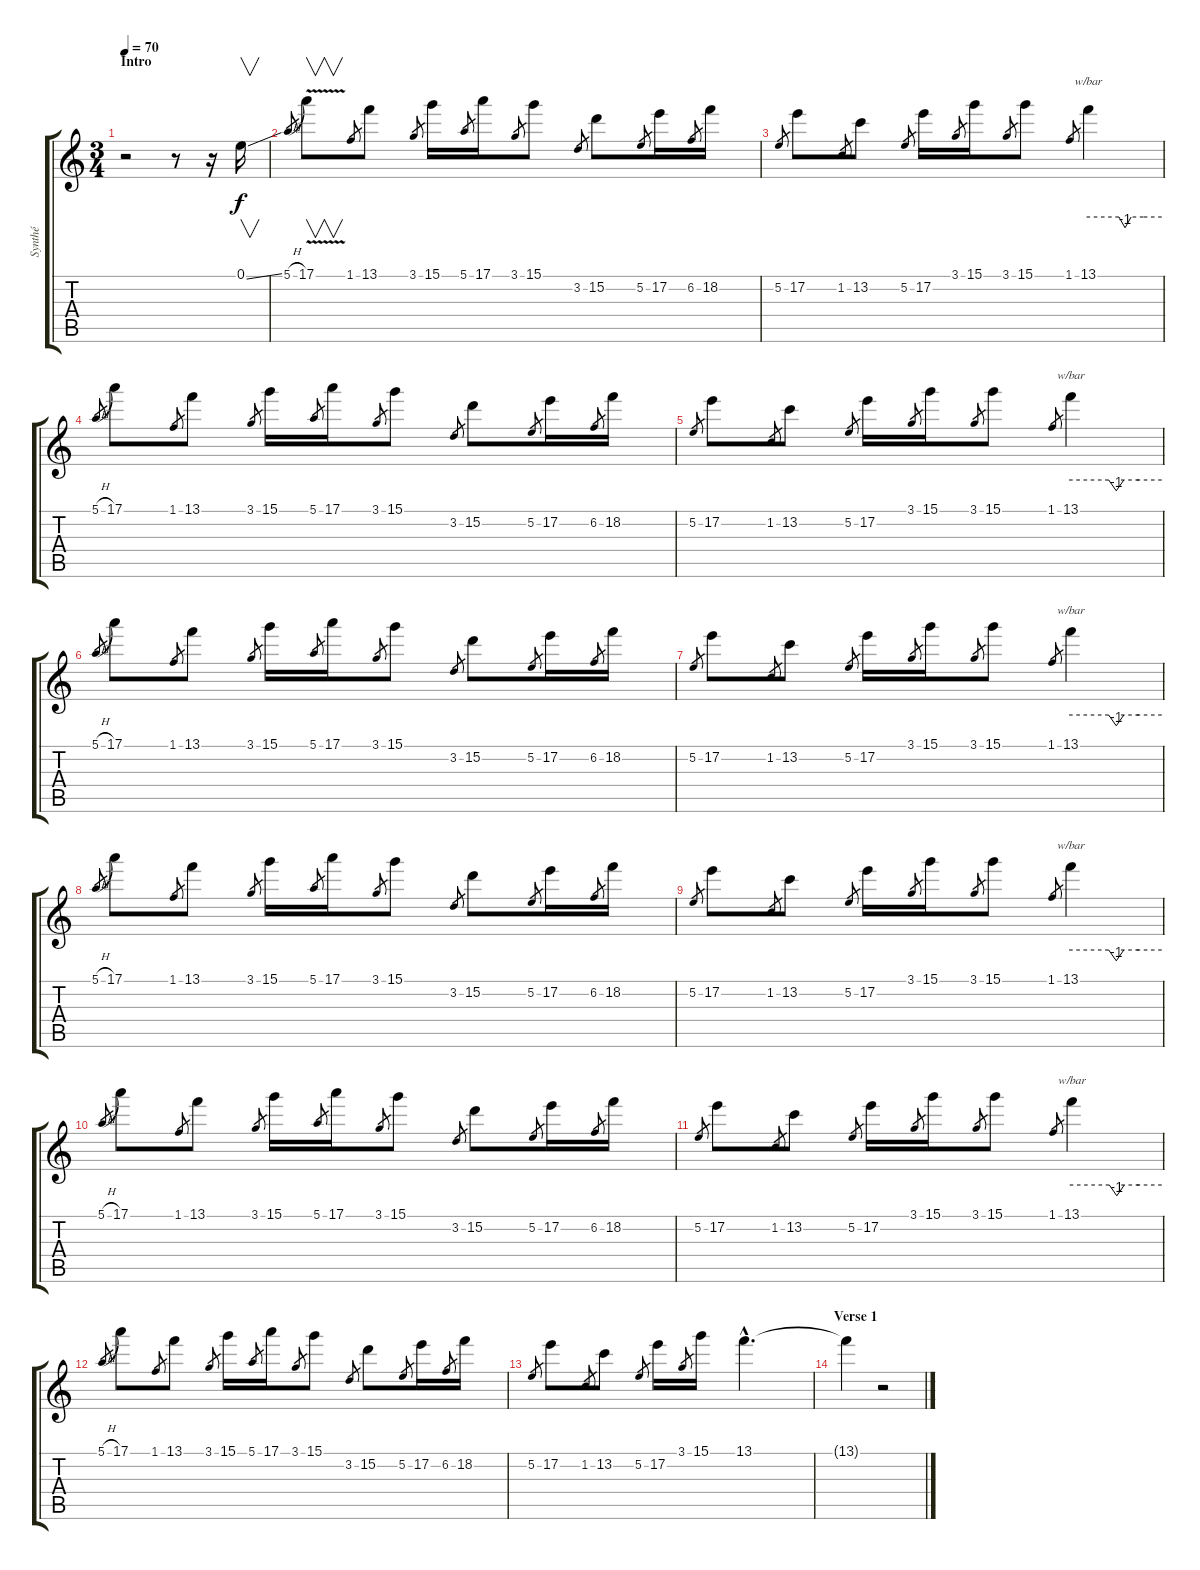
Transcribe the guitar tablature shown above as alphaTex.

\track ("Synthé" "Synthé") {instrument electricguitarmuted}
\staff {score tabs}
\tuning (E4 B3 G3 D3 A2 E2) {hide}
\ts (3 4)
\section ("" "Intro")
\tempo 70
\clef g2
\ks c
r.2{dy f instrument electricguitarmuted} r.8 r.16{volume 8} 0.1{ss}.16{v} |
5.1{h}.8{gr} 17.1{v}.8{v volume 12} 1.1.8{gr} 13.1.8 3.1.8{gr} 15.1.16 5.1.8{gr} 17.1.16 3.1.8{gr} 15.1.8 3.2.8{gr} 15.2.8 5.2.8{gr} 17.2.16 6.2.8{gr} 18.2.16 |
5.2.8{gr} 17.2.8 1.2.8{gr} 13.2.8 5.2.8{gr} 17.2.16 3.1.8{gr} 15.1.16 3.1.8{gr} 15.1.8 1.1.8{gr} 13.1.4{tbe (custom default 0 0 25 0 30 -4 35 0 45 0 60 0)} |
5.1{h}.8{gr} 17.1.8 1.1.8{gr} 13.1.8 3.1.8{gr} 15.1.16 5.1.8{gr} 17.1.16 3.1.8{gr} 15.1.8 3.2.8{gr} 15.2.8 5.2.8{gr} 17.2.16 6.2.8{gr} 18.2.16 |
5.2.8{gr} 17.2.8 1.2.8{gr} 13.2.8 5.2.8{gr} 17.2.16 3.1.8{gr} 15.1.16 3.1.8{gr} 15.1.8 1.1.8{gr} 13.1.4{tbe (custom default 0 0 25 0 30 -4 35 0 45 0 60 0)} |
5.1{h}.8{gr} 17.1.8 1.1.8{gr} 13.1.8 3.1.8{gr} 15.1.16 5.1.8{gr} 17.1.16 3.1.8{gr} 15.1.8 3.2.8{gr} 15.2.8 5.2.8{gr} 17.2.16 6.2.8{gr} 18.2.16 |
5.2.8{gr} 17.2.8 1.2.8{gr} 13.2.8 5.2.8{gr} 17.2.16 3.1.8{gr} 15.1.16 3.1.8{gr} 15.1.8 1.1.8{gr} 13.1.4{tbe (custom default 0 0 25 0 30 -4 35 0 45 0 60 0)} |
5.1{h}.8{gr} 17.1.8 1.1.8{gr} 13.1.8 3.1.8{gr} 15.1.16 5.1.8{gr} 17.1.16 3.1.8{gr} 15.1.8 3.2.8{gr} 15.2.8 5.2.8{gr} 17.2.16 6.2.8{gr} 18.2.16 |
5.2.8{gr} 17.2.8 1.2.8{gr} 13.2.8 5.2.8{gr} 17.2.16 3.1.8{gr} 15.1.16 3.1.8{gr} 15.1.8 1.1.8{gr} 13.1.4{tbe (custom default 0 0 25 0 30 -4 35 0 45 0 60 0)} |
5.1{h}.8{gr} 17.1.8 1.1.8{gr} 13.1.8 3.1.8{gr} 15.1.16 5.1.8{gr} 17.1.16 3.1.8{gr} 15.1.8 3.2.8{gr} 15.2.8 5.2.8{gr} 17.2.16 6.2.8{gr} 18.2.16 |
5.2.8{gr} 17.2.8 1.2.8{gr} 13.2.8 5.2.8{gr} 17.2.16 3.1.8{gr} 15.1.16 3.1.8{gr} 15.1.8 1.1.8{gr} 13.1.4{tbe (custom default 0 0 25 0 30 -4 35 0 45 0 60 0)} |
5.1{h}.8{gr} 17.1.8 1.1.8{gr} 13.1.8 3.1.8{gr} 15.1.16 5.1.8{gr} 17.1.16 3.1.8{gr} 15.1.8 3.2.8{gr} 15.2.8 5.2.8{gr} 17.2.16 6.2.8{gr} 18.2.16 |
5.2.8{gr} 17.2.8 1.2.8{gr} 13.2.8 5.2.8{gr} 17.2.16 3.1.8{gr} 15.1.16 13.1{hac}.4{d} |
\section ("" "Verse 1")
13.1{t}.4 r.2
